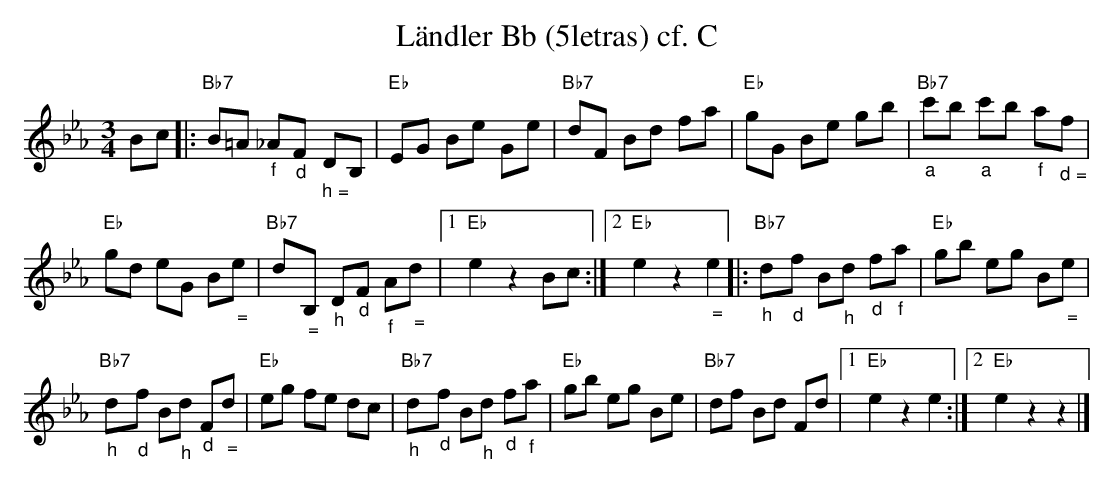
X:1
T:L\"andler Bb (5letras) cf. C
M:3/4
L:1/8
K:Ebmaj%%MIDI gchordon
Bc |: "Bb7"B=A "_f"_A"_d"F "_ h ="DB, | "Eb"EG Be Ge | "Bb7"dF Bd fa | "Eb"gG Be gb | "Bb7""_a"c'b "_a"c'b "_f"a"_ d ="f |
"Eb"gd eG B"_ ="e | "Bb7"d"_ ="B, "_h"D"_d"F "_f"A"_ ="d |1 "Eb"e2z2Bc :|2 "Eb"e2z2"_ ="e2 |: "Bb7""_h"d"_d"f B"_h"d "_d"f"_f"a | "Eb"gb eg B"_ ="e |
"Bb7""_h"d"_d"f B"_h"d "_d"F"_ ="d | "Eb"eg fe dc | "Bb7""_h"d"_d"f B"_h"d "_d"f"_f"a | "Eb"gb eg Be | "Bb7"df Bd Fd |1 "Eb"e2z2e2 :|2 "Eb"e2z2z2 |]
